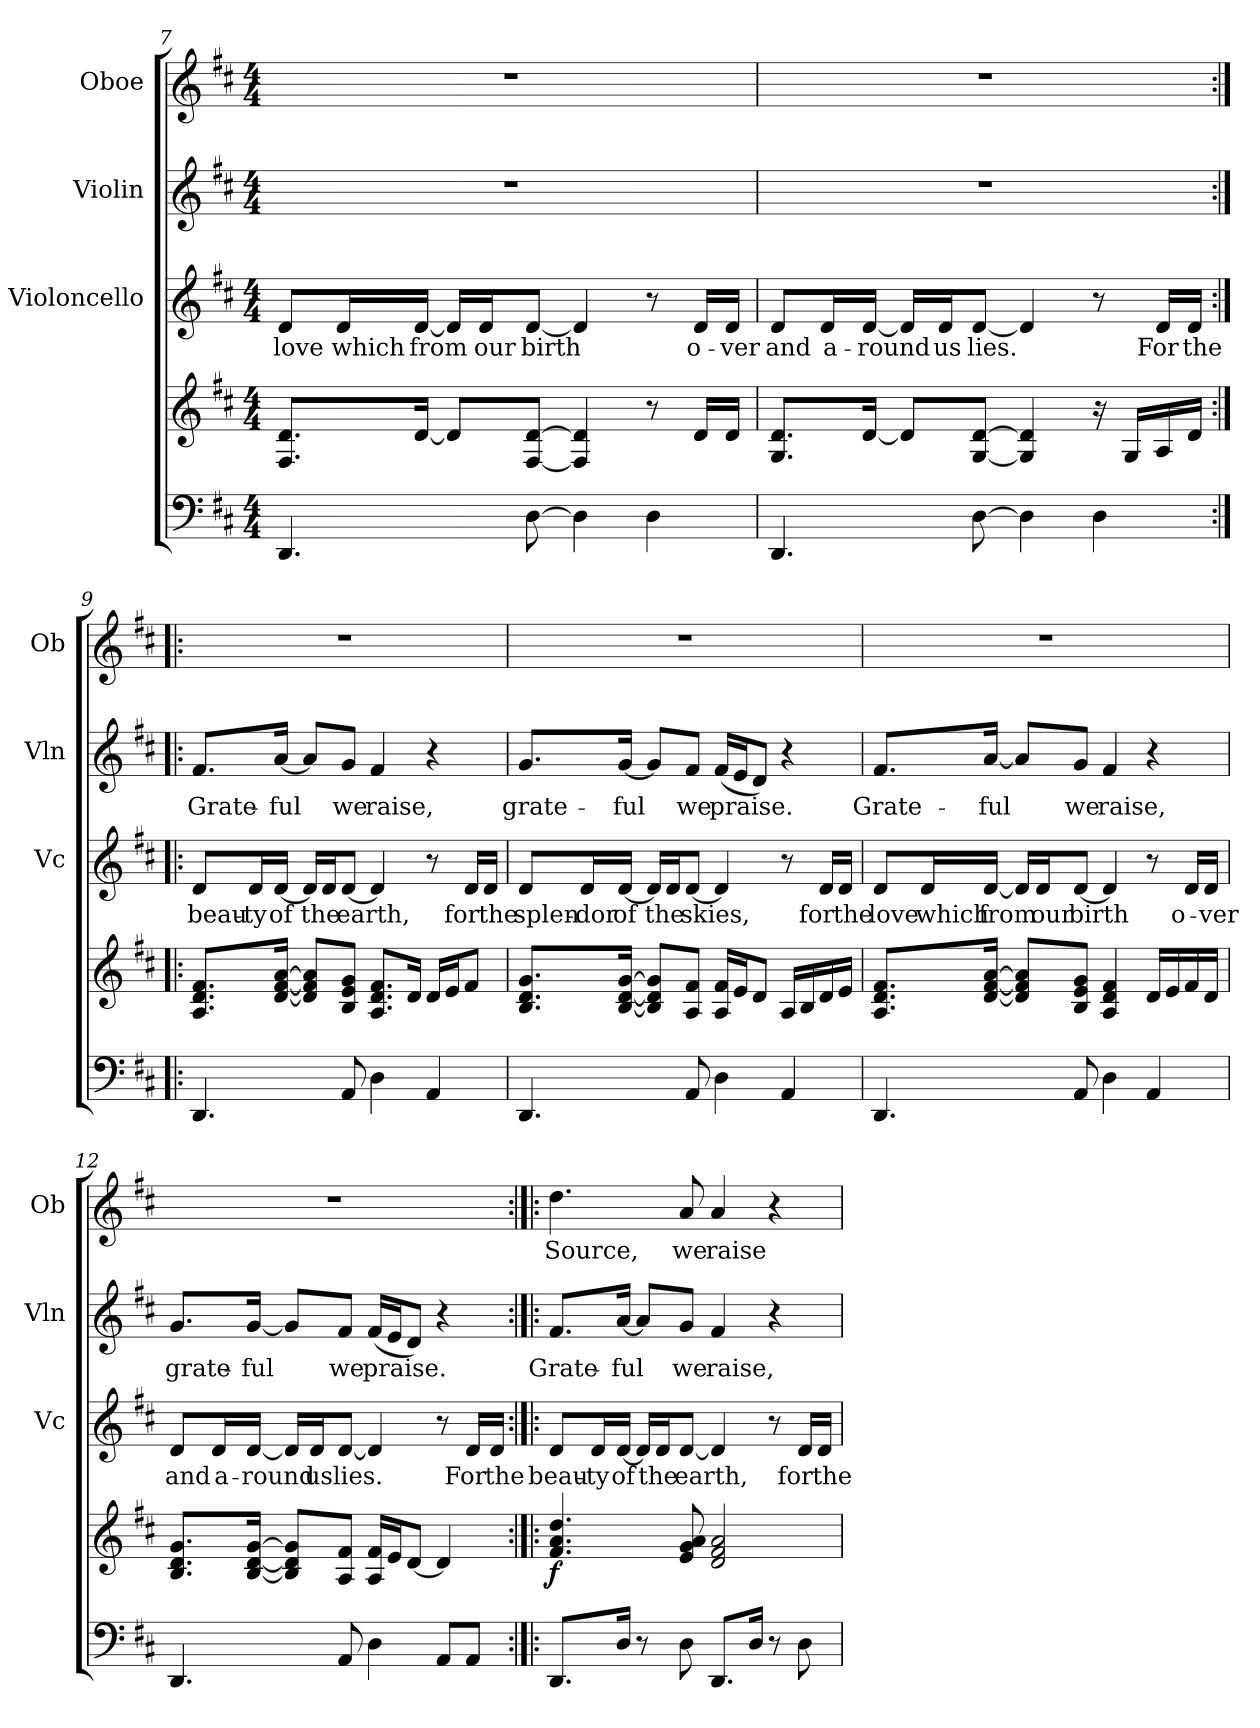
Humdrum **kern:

**kern	**kern	**dynam	**kern	**text	**kern	**text	**kern	**text
*part4	*part4	*part4	*part3	*part3	*part2	*part2	*part1	*part1
*staff5	*staff4	*staff4/5	*staff3	*staff3	*staff2	*staff2	*staff1	*staff1
*	*	*	*I"Violoncello	*	*I"Violin	*	*I"Oboe	*
*	*	*	*I'Vc	*	*I'Vln	*	*I'Ob	*
!!LO:LB:g=z
*clefF4	*clefG2	*	*clefG2	*	*clefG2	*	*clefG2	*
*k[f#c#]	*k[f#c#]	*	*k[f#c#]	*	*k[f#c#]	*	*k[f#c#]	*
*M4/4	*M4/4	*	*M4/4	*	*M4/4	*	*M4/4	*
=7	=7	=7	=7	=7	=7	=7	=7	=7
4.DD/	8.F# 8.dL	.	8dL	love	1r	.	1r	.
.	.	.	16dL	which	.	.	.	.
.	[16dJk	.	[16dJJ	from	.	.	.	.
.	8dL]	.	16dLL]	.	.	.	.	.
.	.	.	16dJ	our	.	.	.	.
[8D\	[8F# [8dJ	.	[8dJ	birth	.	.	.	.
4D\]	4F#]/ 4d]/	.	4d/]	.	.	.	.	.
4D\	8r	.	8r	.	.	.	.	.
.	16dLL	.	16dLL	o-	.	.	.	.
.	16dJJ	.	16dJJ	-ver	.	.	.	.
=8	=8	=8	=8	=8	=8	=8	=8	=8
4.DD/	8.G 8.dL	.	8dL	and	1r	.	1r	.
.	.	.	16dL	a-	.	.	.	.
.	[16dJk	.	[16dJJ	-round	.	.	.	.
.	8dL]	.	16dLL]	.	.	.	.	.
.	.	.	16dJ	us	.	.	.	.
[8D\	[8G [8dJ	.	[8dJ	lies.	.	.	.	.
4D\]	4G]/ 4d]/	.	4d/]	.	.	.	.	.
4D\	16r	.	8r	.	.	.	.	.
.	16GLL	.	.	.	.	.	.	.
.	16A	.	16dLL	For	.	.	.	.
.	16dJJ	.	16dJJ	the	.	.	.	.
!!LO:PB:g=z
=9:|!|:	=9:|!|:	=9:|!|:	=9:|!|:	=9:|!|:	=9:|!|:	=9:|!|:	=9:|!|:	=9:|!|:
4.DD/	8.A 8.d 8.f#L	.	8dL	beau-	8.f#L	Grate-	1r	.
.	.	.	16dL	ty	.	.	.	.
.	[16d [16f# [16aJk	.	[16dJJ	of	[16aJk	-ful	.	.
.	8d] 8f#] 8a]L	.	16dLL]	.	8aL]	.	.	.
.	.	.	16dJ	the	.	.	.	.
8AA/	8B 8e 8gJ	.	[8dJ	earth,	8gJ	we	.	.
4D\	8.A 8.d 8.f#L	.	4d/]	.	4f#/	raise,	.	.
.	16dJk	.	.	.	.	.	.	.
4AA/	16dLL	.	8r	.	4r	.	.	.
.	16eJ	.	.	.	.	.	.	.
.	8f#J	.	16dLL	for	.	.	.	.
.	.	.	16dJJ	the	.	.	.	.
=10	=10	=10	=10	=10	=10	=10	=10	=10
4.DD/	8.B 8.d 8.gL	.	8dL	splen-	8.gL	grate-	1r	.
.	.	.	16dL	-dor	.	.	.	.
.	[16B [16d [16gJk	.	[16dJJ	of	[16gJk	-ful	.	.
.	8B] 8d] 8g]L	.	16dLL]	.	8gL]	.	.	.
.	.	.	16dJ	the	.	.	.	.
8AA/	8A 8f#J	.	[8dJ	skies,	8f#J	we	.	.
4D\	16A 16f#LL	.	4d/]	.	(<16f#LL	praise.	.	.
.	16eJ	.	.	.	16eJ	.	.	.
.	8dJ	.	.	.	8dJ)	.	.	.
4AA/	16ALL	.	8r	.	4r	.	.	.
.	16B	.	.	.	.	.	.	.
.	16d	.	16dLL	for	.	.	.	.
.	16eJJ	.	16dJJ	the	.	.	.	.
!!LO:LB:g=z
=11	=11	=11	=11	=11	=11	=11	=11	=11
4.DD/	8.A 8.d 8.f#L	.	8dL	love	8.f#L	Grate-	1r	.
.	.	.	16dL	which	.	.	.	.
.	[16d [16f# [16aJk	.	[16dJJ	from	[16aJk	-ful	.	.
.	8d] 8f#] 8a]L	.	16dLL]	.	8aL]	.	.	.
.	.	.	16dJ	our	.	.	.	.
8AA/	8B 8e 8gJ	.	[8dJ	birth	8gJ	we	.	.
4D\	4A/ 4d/ 4f#/	.	4d/]	.	4f#/	raise,	.	.
4AA/	16dLL	.	8r	.	4r	.	.	.
.	16e	.	.	.	.	.	.	.
.	16f#	.	16dLL	o-	.	.	.	.
.	16dJJ	.	16dJJ	-ver	.	.	.	.
=12	=12	=12	=12	=12	=12	=12	=12	=12
4.DD/	8.B 8.d 8.gL	.	8dL	and	8.gL	grate-	1r	.
.	.	.	16dL	a-	.	.	.	.
.	[16B [16d [16gJk	.	[16dJJ	-round	[16gJk	-ful	.	.
.	8B] 8d] 8g]L	.	16dLL]	.	8gL]	.	.	.
.	.	.	16dJ	us	.	.	.	.
8AA/	8A 8f#J	.	[8dJ	lies.	8f#J	we	.	.
4D\	16A 16f#LL	.	4d/]	.	(<16f#LL	praise.	.	.
.	16eJ	.	.	.	16eJ	.	.	.
.	[8dJ	.	.	.	8dJ)	.	.	.
8AAL	4d/]	.	8r	.	4r	.	.	.
8AAJ	.	.	16dLL	For	.	.	.	.
.	.	.	16dJJ	the	.	.	.	.
!!LO:LB:g=z
=13:|!|:	=13:|!|:	=13:|!|:	=13:|!|:	=13:|!|:	=13:|!|:	=13:|!|:	=13:|!|:	=13:|!|:
!	!	!LO:DY:b	!	!	!	!	!	!
8.DDL	4.f#/ 4.a/ 4.dd/	f	8dL	beau-	8.f#L	Grate-	4.dd\	Source,
.	.	.	16dL	ty	.	.	.	.
16DJk	.	.	[16dJJ	of	[16aJk	-ful	.	.
8r	.	.	16dLL]	.	8aL]	.	.	.
.	.	.	16dJ	the	.	.	.	.
8D\	8e/ 8g/ 8a/	.	[8dJ	earth,	8gJ	we	8a/	we
8.DDL	2d/ 2f#/ 2a/	.	4d/]	.	4f#/	raise,	4a/	raise
16DJk	.	.	.	.	.	.	.	.
8r	.	.	8r	.	4r	.	4r	.
8D\	.	.	16dLL	for	.	.	.	.
.	.	.	16dJJ	the	.	.	.	.
=	=	=	=	=	=	=	=	=
*-	*-	*-	*-	*-	*-	*-	*-	*-
